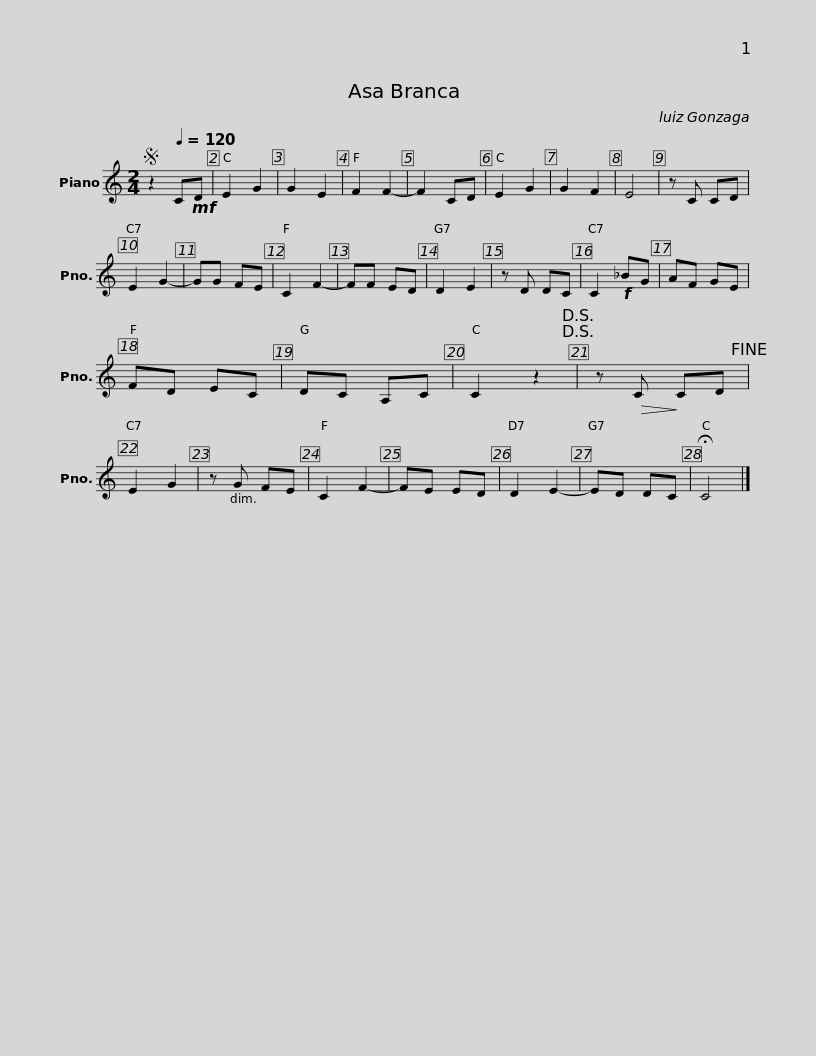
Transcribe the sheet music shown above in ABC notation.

X:1
L:1/8
M:2/4
I:linebreak $
K:C
V:1 treble
V:1
S z2[Q:1/4=120] C!mf!D | E2 G2 | G2 E2 | F2 F2- | F2 CD | %5
 E2 G2 | G2 F2 | E4 | z C CD | E2 G2- | %10
 GG FE | C2 F2- | FF ED | D2 E2 |$ z D DC | %15
 C2!f! _BG | AF GE | FD EC | DC A,C | C2 z2!D.S.!!D.S.! | %20
 z!>(! C!>)! CD!fine! | E2 G2 | z G FE | C2 F2- | FE ED | %25
 D2 E2- |$ ED DC | !fermata!C4 |] %28
